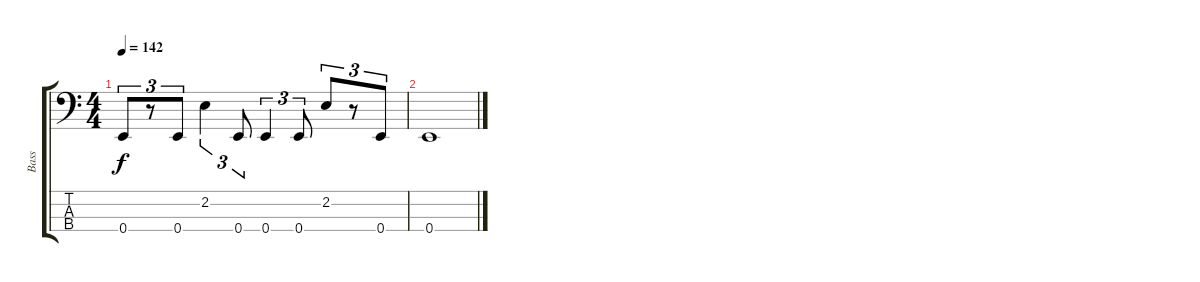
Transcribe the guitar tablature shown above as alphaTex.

\track ("Bass" "Bass") {instrument electricbassfinger}
\staff {score tabs}
\tuning (G2 D2 A1 E1) {hide}
\ts (4 4)
\tempo 142
\clef f4
\ks c
0.4.8{tu (3 2) dy f} r.8{tu (3 2)} 0.4.8{tu (3 2)} 2.2.4{tu (3 2)} 0.4.8{tu (3 2)} 0.4.4{tu (3 2)} 0.4.8{tu (3 2)} 2.2.8{tu (3 2)} r.8{tu (3 2)} 0.4.8{tu (3 2)} |
0.4.1
